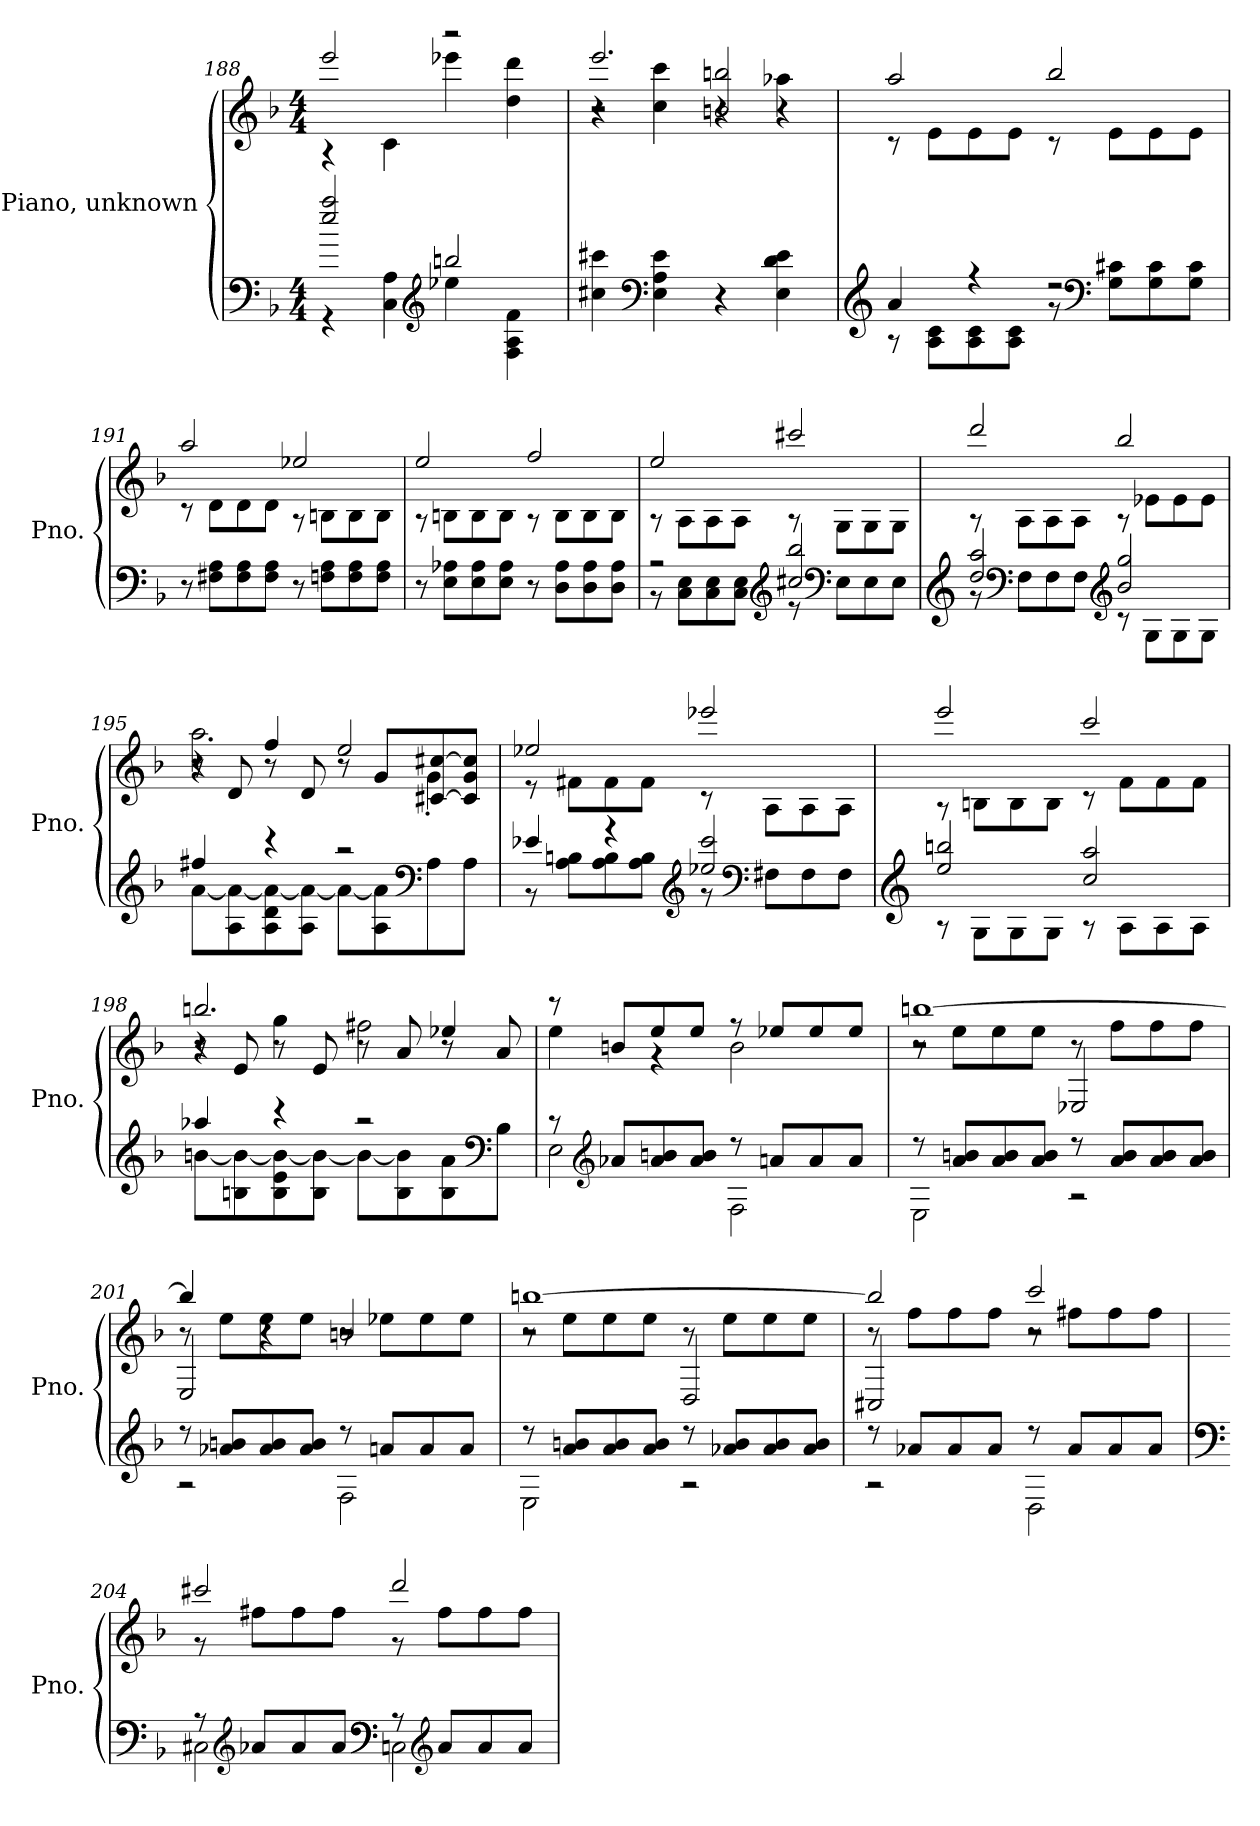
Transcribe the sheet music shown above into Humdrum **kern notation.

**kern	**kern
*part1	*part1
*staff2	*staff1
*I"Piano, unknown	*
*I'Pno.	*
!!LO:LB:g=z
*clefF4	*clefG2
*k[b-]	*k[b-]
*M4/4	*M4/4
=188	=188
*^	*^
2ee/ 2aa/	4r	2eee/	4r
.	4C\ 4A\	.	4c\
*clefG2	*	*	*
2bbn/	4ee-X\	2r	4eee-X\
.	4F\ 4A\ 4f\	.	4dd\ 4ddd\
*v	*v	*	*
=189	=189	=189
*	*	*^
4cc#X\ 4ccc#X\	2.eee/	4r	2r
*clefF4	*	*	*
4E\ 4A\ 4e\	.	4cc\ 4ccc\	.
4r	.	4r	2bn/ 2bbn/
4E\ 4d\ 4e\	4r	4aa-X\	.
*	*v	*v	*v
=190	=190
*clefG2	*
*^	*^
4a/	8r	2aa/	8r
.	8A\ 8c\L	.	8e\L
4r	8A\ 8c\	.	8e\
.	8A\ 8c\J	.	8e\J
2r	8r	2bb-/	8r
*clefF4	*	*	*
.	8G\ 8c#X\L	.	8e\L
.	8G\ 8c#\	.	8e\
.	8G\ 8c#\J	.	8e\J
*v	*v	*	*
=191	=191	=191
8r	2aa/	8r
8F#X\ 8A\L	.	8d\L
8F#\ 8A\	.	8d\
8F#\ 8A\J	.	8d\J
8r	2ee-X/	8r
8Fn\ 8A\L	.	8Bn\L
8F\ 8A\	.	8B\
8F\ 8A\J	.	8B\J
!!LO:LB:g=z	!!
=192	=192	=192
8r	2ee/	8r
8E\ 8A-X\L	.	8Bn\L
8E\ 8A-\	.	8B\
8E\ 8A-\J	.	8B\J
8r	2ff/	8r
8D\ 8A-\L	.	8B\L
8D\ 8A-\	.	8B\
8D\ 8A-\J	.	8B\J
=193	=193	=193
*^	*	*
2r	8r	2ee/	8r
.	8C\ 8E\L	.	8A\L
.	8C\ 8E\	.	8A\
.	8C\ 8E\J	.	8A\J
*clefG2	*	*	*
2cc#X/ 2bb-/	8r	2ccc#X/	8r
*clefF4	*	*	*
.	8E\L	.	8G\L
.	8E\	.	8G\
.	8E\J	.	8G\J
=194	=194	=194	=194
*clefG2	*	*	*
2dd/ 2aa/	8r	2ddd/	8r
*clefF4	*	*	*
.	8F\L	.	8A\L
.	8F\	.	8A\
.	8F\J	.	8A\J
*clefG2	*	*	*
2b-/ 2gg/	8r	2bb-/	8r
.	8G\L	.	8e-X\L
.	8G\	.	8e-\
.	8G\J	.	8e-\J
!!LO:LB:g=z
=195	=195	=195	=195
*	*	*	*^
4ff#X/	[8a\L	4r	2.aa\	8r
.	8A\ 8a\_	.	.	8d/
4r	8A\ 8d\ 8a\_	4ff/	.	8r
.	8A\ 8a\_J	.	.	8d/
2r	8a\L_	2ee/	.	8r
.	8A\ 8a\]	.	.	8g/L
*clefF4	*	*	*	*
.	8A\	.	4g'\	[8c#X/ [8cc#X/
.	8A\J	.	.	8c#/] 8g/ 8cc#/]J
*	*	*	*v	*v
=196	=196	=196	=196
4e-X/	8r	2ee-X/	8r
.	8A\ 8Bn\L	.	8f#X\L
4r	8A\ 8B\	.	8f#\
.	8A\ 8B\J	.	8f#\J
*clefG2	*	*	*
2ee-X/ 2ccc/	8r	2eee-X/	8r
*clefF4	*	*	*
.	8F#X\L	.	8A\L
.	8F#\	.	8A\
.	8F#\J	.	8A\J
=197	=197	=197	=197
*clefG2	*	*	*
2ee/ 2bbn/	8r	2eee/	8r
.	8G\L	.	8Bn\L
.	8G\	.	8B\
.	8G\J	.	8B\J
2cc/ 2aa/	8r	2ccc/	8r
.	8A\L	.	8f\L
.	8A\	.	8f\
.	8A\J	.	8f\J
!!LO:PB:g=z
=198	=198	=198	=198
*	*	*	*^
4aa-X/	[8bn\L	2.bbn/	4r	8r
.	8Bn\ 8b\_	.	.	8e/
4r	8B\ 8e\ 8b\_	.	4gg\	8r
.	8B\ 8b\_J	.	.	8e/
2r	8b\L_	.	2ff#X\	8r
.	8B\ 8b\]	.	.	8a/
.	8B\ 8a\	4ee-X/	.	8r
*clefF4	*	*	*	*
.	8B\J	.	.	8a/
*	*	*	*v	*v
=199	=199	=199	=199
8r	2E\	8r	4ee\
*clefG2	*	*	*
8a-X/L	.	8bn/L	.
8a-/ 8bn/	.	8ee/	4r
8a-/ 8b/J	.	8ee/J	.
8r	2F\	8r	2b\
8an/L	.	8ee-X/L	.
8a/	.	8ee-/	.
8a/J	.	8ee-/J	.
=200	=200	=200	=200
*	*	*	*^
8r	2E\	[1bbn	8r	2r
8a/ 8bn/L	.	.	8ee\L	.
8a/ 8b/	.	.	8ee\	.
8a/ 8b/J	.	.	8ee\J	.
8r	2r	.	8r	2E-X/
8a/ 8b/L	.	.	8ff\L	.
8a/ 8b/	.	.	8ff\	.
8a/ 8b/J	.	.	8ff\J	.
!!LO:LB:g=z	!!	!!
=201	=201	=201	=201	=201
8r	2r	4bb/]	8r	2E/
8a-X/ 8bn/L	.	.	8ee\L	.
8a-/ 8b/	.	4r	8ee\	.
8a-/ 8b/J	.	.	8ee\J	.
8r	2F\	2bn/	8r	2r
8an/L	.	.	8ee-X\L	.
8a/	.	.	8ee-\	.
8a/J	.	.	8ee-\J	.
=202	=202	=202	=202	=202
8r	2E\	[1bbn	8r	2r
8a/ 8bn/L	.	.	8ee\L	.
8a/ 8b/	.	.	8ee\	.
8a/ 8b/J	.	.	8ee\J	.
8r	2r	.	8r	2D/
8a-X/ 8b/L	.	.	8ee\L	.
8a-/ 8b/	.	.	8ee\	.
8a-/ 8b/J	.	.	8ee\J	.
=203	=203	=203	=203	=203
8r	2r	2bb/]	8r	2C#X/
8a-X/L	.	.	8ff\L	.
8a-/	.	.	8ff\	.
8a-/J	.	.	8ff\J	.
8r	2D\	2ccc/	8r	2r
8a-/L	.	.	8ff#X\L	.
8a-/	.	.	8ff#\	.
8a-/J	.	.	8ff#\J	.
*	*	*v	*v	*v
!!LO:LB:g=z
=204	=204	=204
*clefF4	*	*
*	*	*^
8r	2C#X\	2ccc#X/	8r
*clefG2	*	*	*
8a-X/L	.	.	8ff#X\L
8a-/	.	.	8ff#\
8a-/J	.	.	8ff#\J
*clefF4	*	*	*
8r	2Cn\	2ddd/	8r
*clefG2	*	*	*
8a-/L	.	.	8ff#\L
8a-/	.	.	8ff#\
8a-/J	.	.	8ff#\J
*v	*v	*	*
*	*v	*v
=	=
*-	*-
